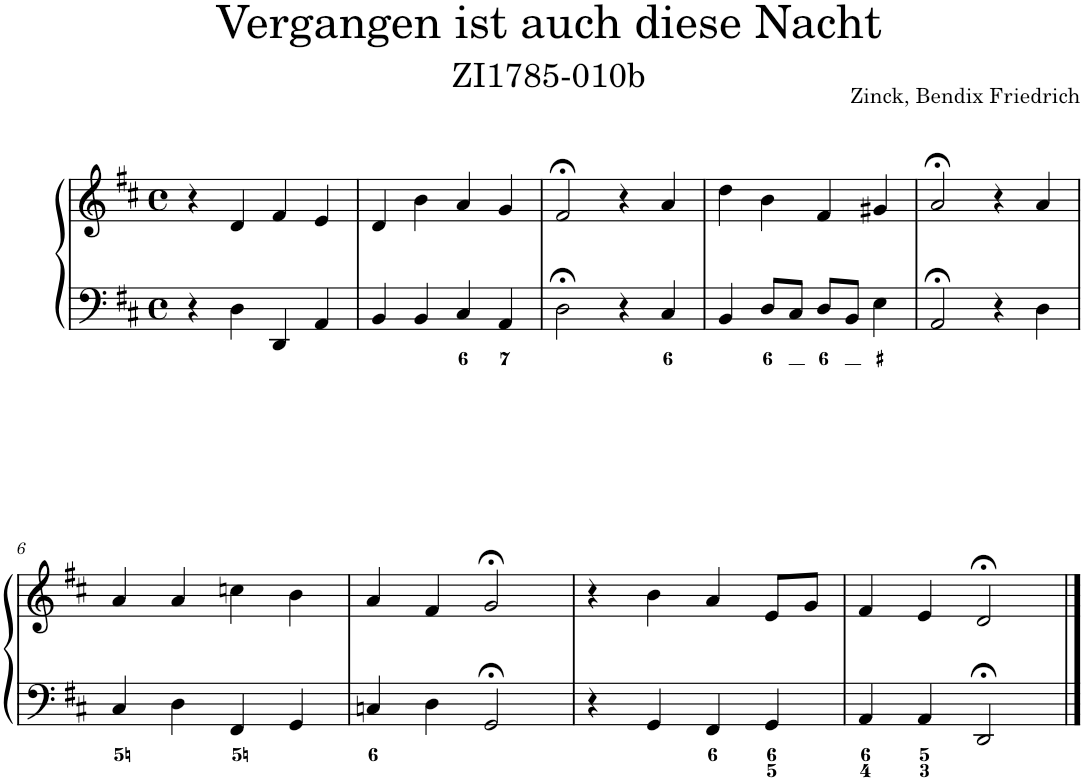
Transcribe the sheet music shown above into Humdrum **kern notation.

**kern	**kern
*part1	*part1
*staff2	*staff1
*I"Piano	*
*I'Pno.	*
*clefF4	*clefG2
*k[f#c#]	*k[f#c#]
*M4/4	*M4/4
*met(c)	*met(c)
=1	=1
4r	4r
4D\	4d/
4DD/	4f#/
4AA/	4e/
=2	=2
4BB/	4d/
4BB/	4b\
4C#/	4a/
4AA/	4g/
=3	=3
2D;<\	2f#;</
4r	4r
4C#/	4a/
=4	=4
4BB/	4dd\
8D/L	4b\
8C#/J	.
8D/L	4f#/
8BB/J	.
4E\	4g#X/
=5	=5
2AA;</	2a;</
4r	4r
4D\	4a/
!!LO:LB:g=z
=6	=6
4C#/	4a/
4D\	4a/
4FF#/	4ccn\
4GG/	4b\
=7	=7
4Cn/	4a/
4D\	4f#/
2GG;</	2g;</
=8	=8
4r	4r
4GG/	4b\
4FF#/	4a/
4GG/	8e/L
.	8g/J
=9	=9
4AA/	4f#/
4AA/	4e/
2DD;</	2d;</
==	==
*-	*-
